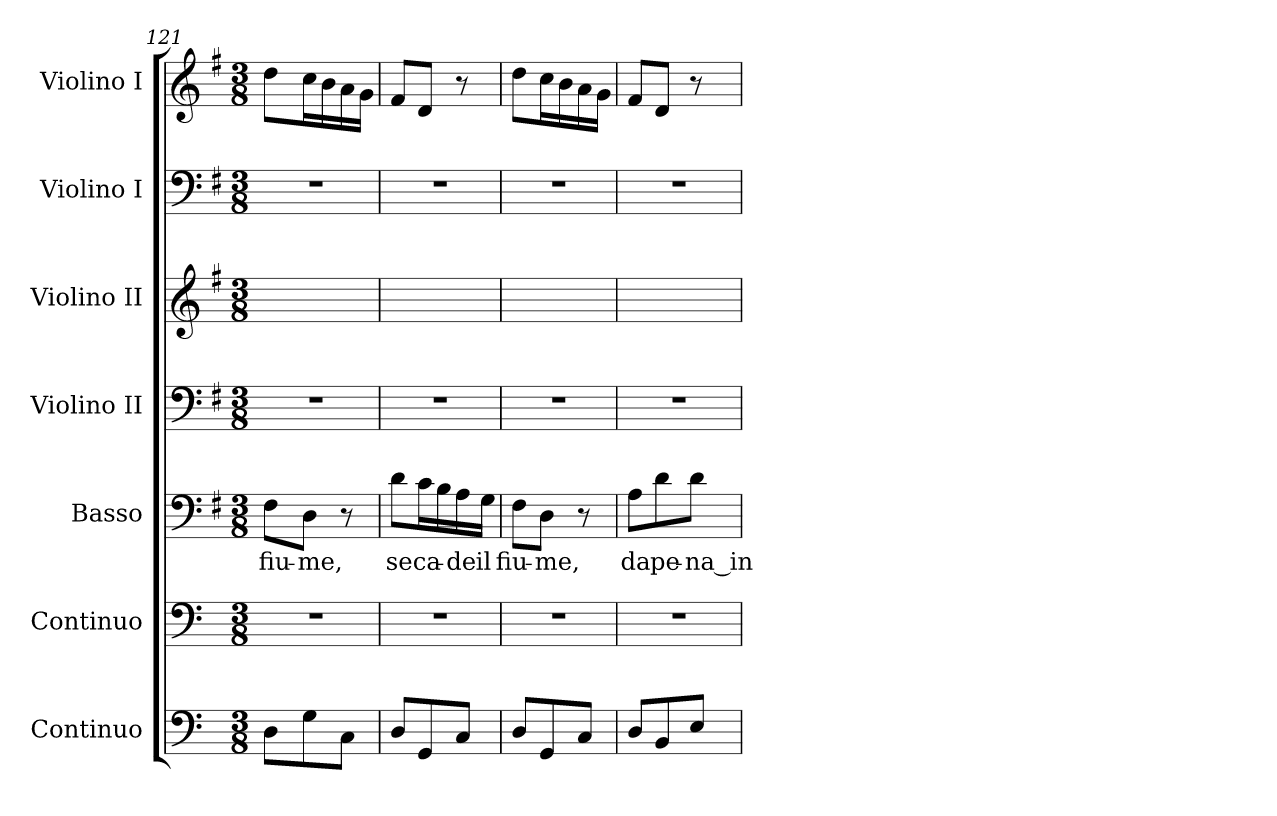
**kern	**kern	**kern	**text	**kern	**kern	**kern	**kern
*part7	*part6	*part5	*part5	*part4	*part3	*part2	*part1
*staff7	*staff6	*staff5	*staff5	*staff4	*staff3	*staff2	*staff1
*I"Continuo	*I"Continuo	*I"Basso	*	*I"Violino II	*I"Violino II	*I"Violino I	*I"Violino I
*	*	*I'B.	*	*I'Vln. II	*I'Vln. II	*I'Vln. I	*I'Vln. I
*clefF4	*clefF4	*clefF4	*	*clefF4	*clefG2	*clefF4	*clefG2
*k[]	*k[]	*k[f#]	*	*k[f#]	*k[f#]	*k[f#]	*k[f#]
*a:	*a:	*e:	*	*e:	*e:	*e:	*e:
*M3/8	*M3/8	*M3/8	*	*M3/8	*M3/8	*M3/8	*M3/8
=121	=121	=121	=121	=121	=121	=121	=121
!	!LO:N:vis=1	!	!	!	!	!	!
!	!	!	!LO:LY:b:color=#000000	!LO:N:vis=1	!	!LO:N:vis=1	!
8Di\L	4.r	8F#i\L	fiu-	4.r	8ddi\Lyy	4.r	8ddi\L
!	!	!	!LO:LY:b:color=#000000	!	!	!	!
8Gi\	.	8Di\J	-me,	.	16cci\Lyy	.	16cci\L
.	.	.	.	.	16bi\yy	.	16bi\
8Ci\J	.	8r	.	.	16ai\yy	.	16ai\
.	.	.	.	.	16gi\JJyy	.	16gi\JJ
=122	=122	=122	=122	=122	=122	=122	=122
!	!LO:N:vis=1	!	!	!	!	!	!
!	!	!	!LO:LY:b:color=#000000	!LO:N:vis=1	!	!LO:N:vis=1	!
8Di/L	4.r	8di\L	se	4.r	8f#i/Lyy	4.r	8f#i/L
!	!	!	!LO:LY:b:color=#000000	!	!	!	!
8GGi/	.	16ci\L	ca-	.	8di/Jyy	.	8di/J
.	.	16Bi\	.	.	.	.	.
!	!	!	!LO:LY:b:color=#000000	!	!	!	!
8Ci/J	.	16Ai\	-de	.	8ryy	.	8r
!	!	!	!LO:LY:b:color=#000000	!	!	!	!
.	.	16Gi\JJ	il	.	.	.	.
!!LO:PB:g=z
=123	=123	=123	=123	=123	=123	=123	=123
!	!LO:N:vis=1	!	!	!	!	!	!
!	!	!	!LO:LY:b:color=#000000	!LO:N:vis=1	!	!LO:N:vis=1	!
8Di/L	4.r	8F#i\L	fiu-	4.r	8ddi\Lyy	4.r	8ddi\L
!	!	!	!LO:LY:b:color=#000000	!	!	!	!
8GGi/	.	8Di\J	-me,	.	16cci\Lyy	.	16cci\L
.	.	.	.	.	16bi\yy	.	16bi\
8Ci/J	.	8r	.	.	16ai\yy	.	16ai\
.	.	.	.	.	16gi\JJyy	.	16gi\JJ
=124	=124	=124	=124	=124	=124	=124	=124
!	!LO:N:vis=1	!	!	!	!	!	!
!	!	!	!LO:LY:b:color=#000000	!LO:N:vis=1	!	!LO:N:vis=1	!
8Di/L	4.r	8Ai\L	da	4.r	8f#i/Lyy	4.r	8f#i/L
!	!	!	!LO:LY:b:color=#000000	!	!	!	!
8BBi/	.	8di\	pe-	.	8di/Jyy	.	8di/J
!	!	!	!LO:LY:b:color=#000000	!	!	!	!
8Ei/J	.	8di\J	-na_in	.	8ryy	.	8r
=	=	=	=	=	=	=	=
*-	*-	*-	*-	*-	*-	*-	*-
